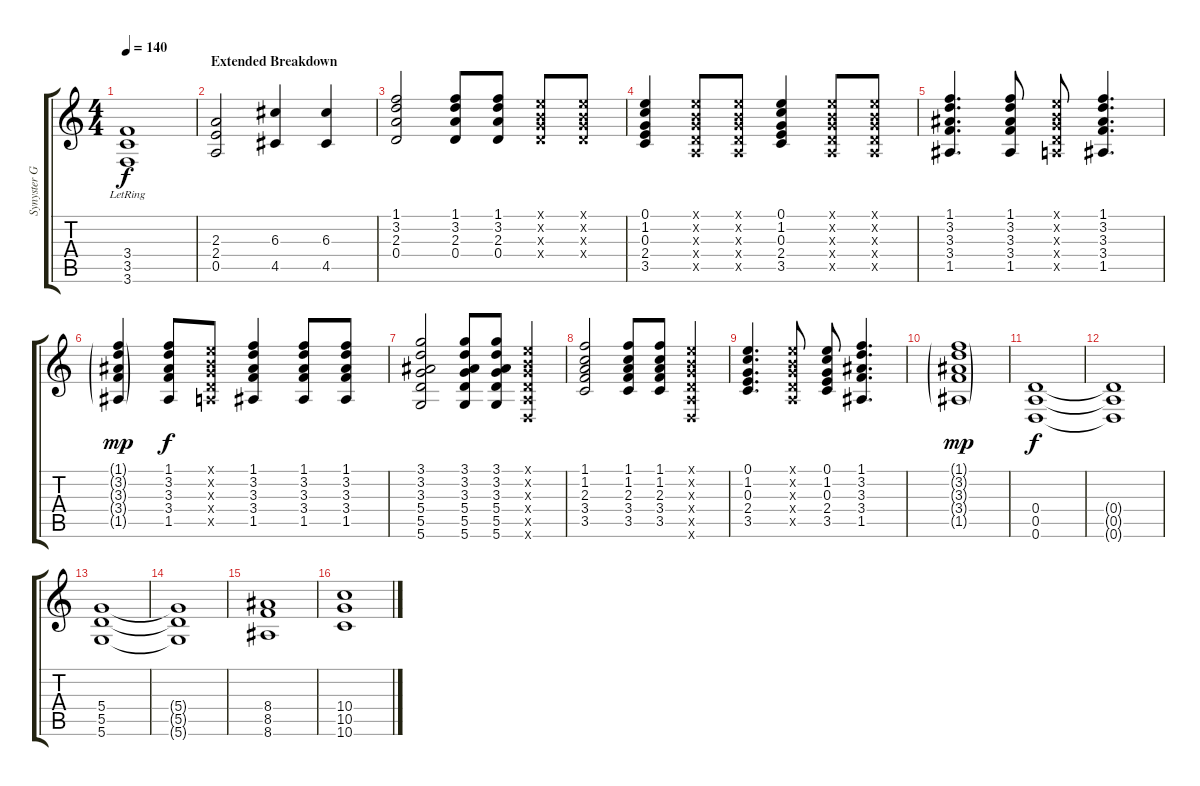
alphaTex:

\track ("Synyster Gates" "Synyster G") {instrument distortionguitar}
\staff {score tabs}
\tuning (E4 B3 G3 D3 A2 D2) {hide}
\ts (4 4)
\tempo 140
\clef g2
\ks c
(3.4{lr} 3.5{lr} 3.6{lr}).1{dy f} |
\section ("" "Extended Breakdown ")
(2.3 2.4 0.5).2 (6.3 4.5).4 (6.3 4.5).4 |
(1.1 3.2 2.3 0.4).2 (1.1 3.2 2.3 0.4).8 (1.1 3.2 2.3 0.4).8 (0.1{x} 0.2{x} 0.3{x} 0.4{x}).8 (0.1{x} 0.2{x} 0.3{x} 0.4{x}).8 |
(0.1 1.2 0.3 2.4 3.5).4 (0.1{x} 0.2{x} 0.3{x} 0.4{x} 0.5{x}).8 (0.1{x} 0.2{x} 0.3{x} 0.4{x} 0.5{x}).8 (0.1 1.2 0.3 2.4 3.5).4 (0.1{x} 0.2{x} 0.3{x} 0.4{x} 0.5{x}).8 (0.1{x} 0.2{x} 0.3{x} 0.4{x} 0.5{x}).8 |
(1.1 3.2 3.3 3.4 1.5).4{d} (1.1 3.2 3.3 3.4 1.5).8 (0.1{x} 0.2{x} 0.3{x} 0.4{x} 0.5{x}).8 (1.1 3.2 3.3 3.4 1.5).4{d} |
(1.1{g} 3.2{g} 3.3{g} 3.4{g} 1.5{g}).4{dy mp} (1.1 3.2 3.3 3.4 1.5).8{dy f} (0.1{x} 0.2{x} 0.3{x} 0.4{x} 0.5{x}).8 (1.1 3.2 3.3 3.4 1.5).4 (1.1 3.2 3.3 3.4 1.5).8 (1.1 3.2 3.3 3.4 1.5).8 |
(3.1 3.2 3.3 5.4 5.5 5.6).2 (3.1 3.2 3.3 5.4 5.5 5.6).8 (3.1 3.2 3.3 5.4 5.5 5.6).8 (0.1{x} 0.2{x} 0.3{x} 0.4{x} 0.5{x} 0.6{x}).4 |
(1.1 1.2 2.3 3.4 3.5).2 (1.1 1.2 2.3 3.4 3.5).8 (1.1 1.2 2.3 3.4 3.5).8 (0.1{x} 0.2{x} 0.3{x} 0.4{x} 0.5{x} 0.6{x}).4 |
(0.1 1.2 0.3 2.4 3.5).4{d} (0.1{x} 0.2{x} 0.3{x} 0.4{x} 0.5{x}).8 (0.1 1.2 0.3 2.4 3.5).8 (1.1 3.2 3.3 3.4 1.5).4{d} |
(1.1{g} 3.2{g} 3.3{g} 3.4{g} 1.5{g}).1{dy mp} |
(0.4 0.5 0.6).1{dy f} |
(0.4{t} 0.5{t} 0.6{t}).1 |
(5.4 5.5 5.6).1 |
(5.4{t} 5.5{t} 5.6{t}).1 |
(8.4 8.5 8.6).1 |
(10.4 10.5 10.6).1
